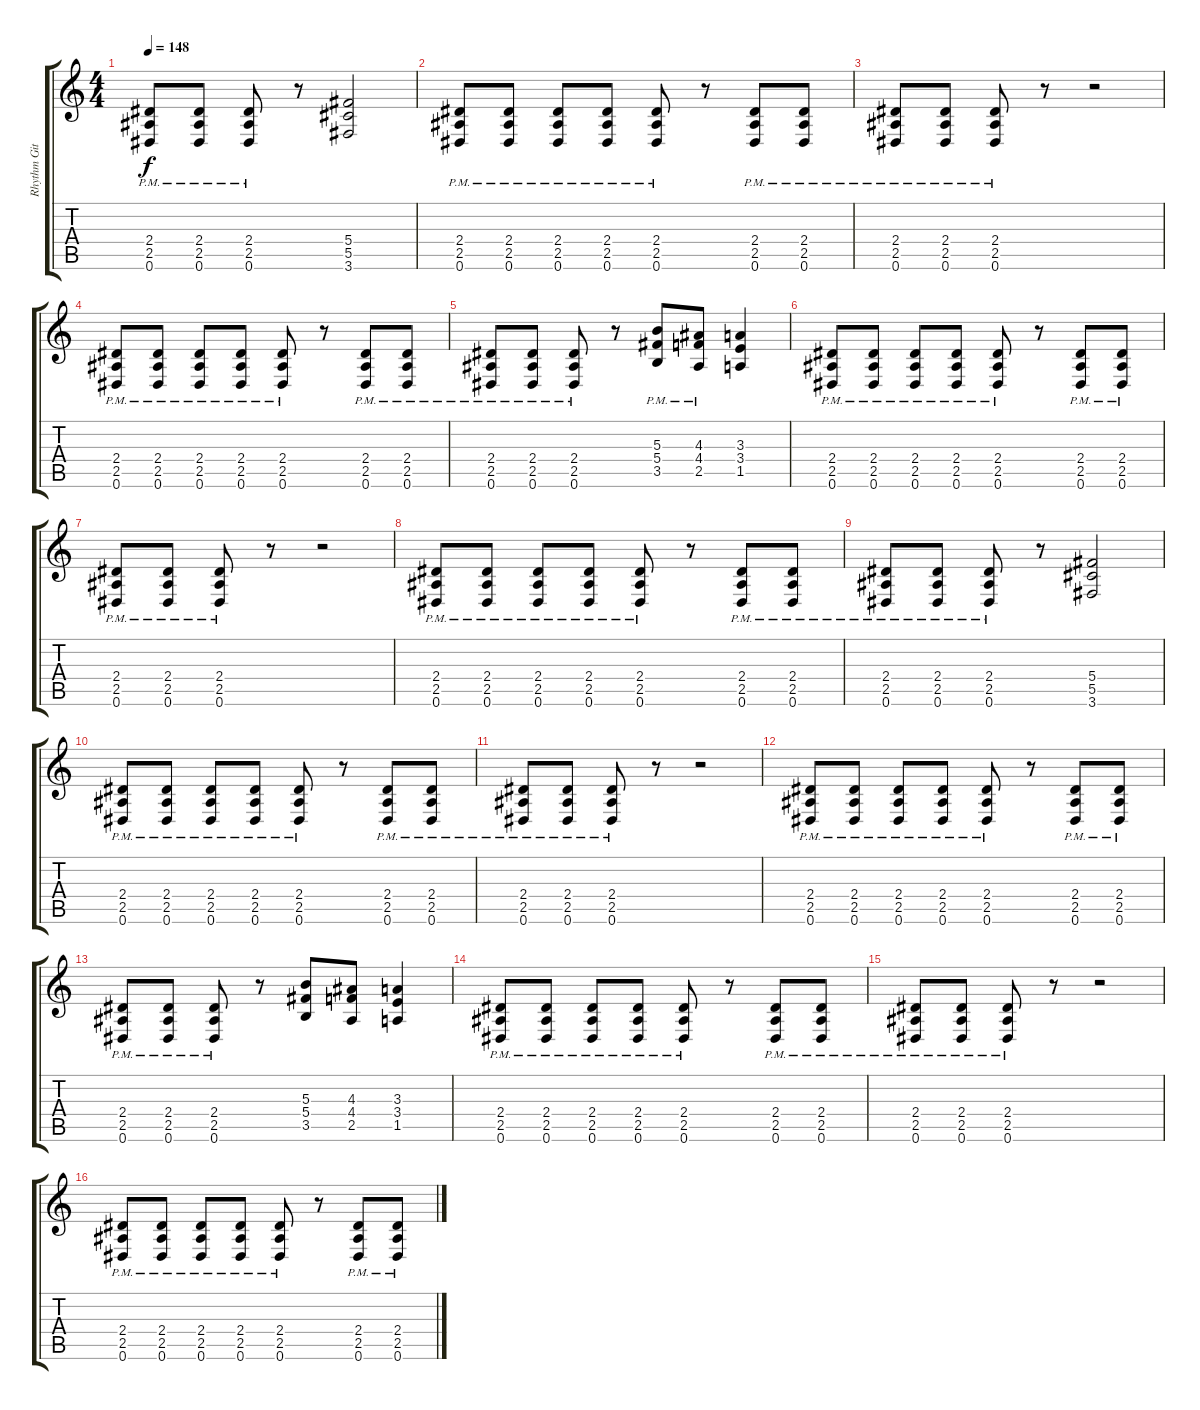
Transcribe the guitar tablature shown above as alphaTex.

\track ("Rhythm Git" "Rhythm Git") {instrument distortionguitar}
\staff {score tabs}
\tuning (Eb4 Bb3 Gb3 Db3 Ab2 Eb2) {hide}
\ts (4 4)
\tempo 148
\clef g2
\ks c
(2.4{pm} 2.5{pm} 0.6{pm}).8{dy f} (2.4{pm} 2.5{pm} 0.6{pm}).8 (2.4{pm} 2.5{pm} 0.6{pm}).8 r.8 (5.4 5.5 3.6).2 |
(2.4{pm} 2.5{pm} 0.6{pm}).8 (2.4{pm} 2.5{pm} 0.6{pm}).8 (2.4{pm} 2.5{pm} 0.6{pm}).8 (2.4{pm} 2.5{pm} 0.6{pm}).8 (2.4{pm} 2.5{pm} 0.6{pm}).8 r.8 (2.4{pm} 2.5{pm} 0.6{pm}).8 (2.4{pm} 2.5{pm} 0.6{pm}).8 |
(2.4{pm} 2.5{pm} 0.6{pm}).8 (2.4{pm} 2.5{pm} 0.6{pm}).8 (2.4{pm} 2.5{pm} 0.6{pm}).8 r.8 r.2 |
(2.4{pm} 2.5{pm} 0.6{pm}).8 (2.4{pm} 2.5{pm} 0.6{pm}).8 (2.4{pm} 2.5{pm} 0.6{pm}).8 (2.4{pm} 2.5{pm} 0.6{pm}).8 (2.4{pm} 2.5{pm} 0.6{pm}).8 r.8 (2.4{pm} 2.5{pm} 0.6{pm}).8 (2.4{pm} 2.5{pm} 0.6{pm}).8 |
(2.4{pm} 2.5{pm} 0.6{pm}).8 (2.4{pm} 2.5{pm} 0.6{pm}).8 (2.4{pm} 2.5{pm} 0.6{pm}).8 r.8 (5.3{pm} 5.4{pm} 3.5{pm}).8 (4.3{pm} 4.4{pm} 2.5{pm}).8 (3.3 3.4 1.5).4 |
(2.4{pm} 2.5{pm} 0.6{pm}).8 (2.4{pm} 2.5{pm} 0.6{pm}).8 (2.4{pm} 2.5{pm} 0.6{pm}).8 (2.4{pm} 2.5{pm} 0.6{pm}).8 (2.4{pm} 2.5{pm} 0.6{pm}).8 r.8 (2.4{pm} 2.5{pm} 0.6{pm}).8 (2.4{pm} 2.5{pm} 0.6{pm}).8 |
(2.4{pm} 2.5{pm} 0.6{pm}).8 (2.4{pm} 2.5{pm} 0.6{pm}).8 (2.4{pm} 2.5{pm} 0.6{pm}).8 r.8 r.2 |
(2.4{pm} 2.5{pm} 0.6{pm}).8 (2.4{pm} 2.5{pm} 0.6{pm}).8 (2.4{pm} 2.5{pm} 0.6{pm}).8 (2.4{pm} 2.5{pm} 0.6{pm}).8 (2.4{pm} 2.5{pm} 0.6{pm}).8 r.8 (2.4{pm} 2.5{pm} 0.6{pm}).8 (2.4{pm} 2.5{pm} 0.6{pm}).8 |
(2.4{pm} 2.5{pm} 0.6{pm}).8 (2.4{pm} 2.5{pm} 0.6{pm}).8 (2.4{pm} 2.5{pm} 0.6{pm}).8 r.8 (5.4 5.5 3.6).2 |
(2.4{pm} 2.5{pm} 0.6{pm}).8 (2.4{pm} 2.5{pm} 0.6{pm}).8 (2.4{pm} 2.5{pm} 0.6{pm}).8 (2.4{pm} 2.5{pm} 0.6{pm}).8 (2.4{pm} 2.5{pm} 0.6{pm}).8 r.8 (2.4{pm} 2.5{pm} 0.6{pm}).8 (2.4{pm} 2.5{pm} 0.6{pm}).8 |
(2.4{pm} 2.5{pm} 0.6{pm}).8 (2.4{pm} 2.5{pm} 0.6{pm}).8 (2.4{pm} 2.5{pm} 0.6{pm}).8 r.8 r.2 |
(2.4{pm} 2.5{pm} 0.6{pm}).8 (2.4{pm} 2.5{pm} 0.6{pm}).8 (2.4{pm} 2.5{pm} 0.6{pm}).8 (2.4{pm} 2.5{pm} 0.6{pm}).8 (2.4{pm} 2.5{pm} 0.6{pm}).8 r.8 (2.4{pm} 2.5{pm} 0.6{pm}).8 (2.4{pm} 2.5{pm} 0.6{pm}).8 |
(2.4{pm} 2.5{pm} 0.6{pm}).8 (2.4{pm} 2.5{pm} 0.6{pm}).8 (2.4{pm} 2.5{pm} 0.6{pm}).8 r.8 (5.3 5.4 3.5).8 (4.3 4.4 2.5).8 (3.3 3.4 1.5).4 |
(2.4{pm} 2.5{pm} 0.6{pm}).8 (2.4{pm} 2.5{pm} 0.6{pm}).8 (2.4{pm} 2.5{pm} 0.6{pm}).8 (2.4{pm} 2.5{pm} 0.6{pm}).8 (2.4{pm} 2.5{pm} 0.6{pm}).8 r.8 (2.4{pm} 2.5{pm} 0.6{pm}).8 (2.4{pm} 2.5{pm} 0.6{pm}).8 |
(2.4{pm} 2.5{pm} 0.6{pm}).8 (2.4{pm} 2.5{pm} 0.6{pm}).8 (2.4{pm} 2.5{pm} 0.6{pm}).8 r.8 r.2 |
(2.4{pm} 2.5{pm} 0.6{pm}).8 (2.4{pm} 2.5{pm} 0.6{pm}).8 (2.4{pm} 2.5{pm} 0.6{pm}).8 (2.4{pm} 2.5{pm} 0.6{pm}).8 (2.4{pm} 2.5{pm} 0.6{pm}).8 r.8 (2.4{pm} 2.5{pm} 0.6{pm}).8 (2.4{pm} 2.5{pm} 0.6{pm}).8
